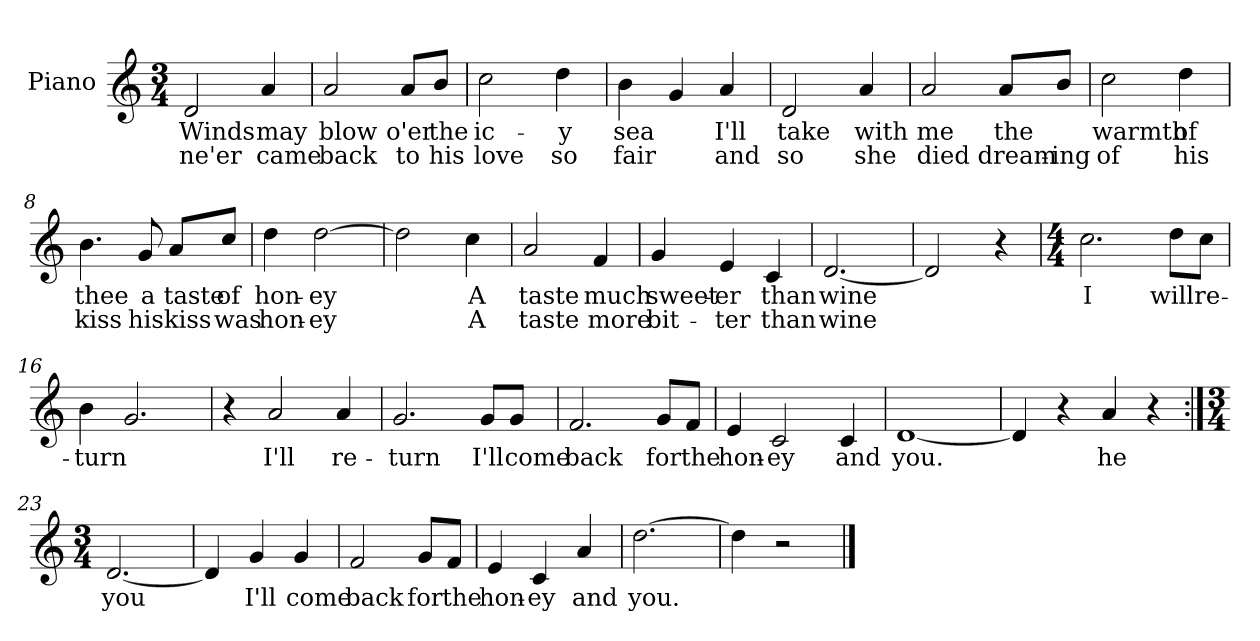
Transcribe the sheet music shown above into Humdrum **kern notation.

**kern	**text	**text
*part1	*part1	*part1
*staff1	*staff1	*staff1
*I"Piano	*	*
*I'Pno	*	*
*clefG2	*	*
*k[]	*	*
*C:	*	*
*M3/4	*	*
=1	=1	=1
2d/	Winds	ne'er
4a/	may	came
=2	=2	=2
2a/	blow	back
8a/L	o'er	to
8b/J	the	his
=3	=3	=3
2cc\	ic-	love
4dd\	-y	so
=4	=4	=4
4b\	sea	fair
4g/	.	.
4a/	I'll	and
!!LO:LB:g=z
=5	=5	=5
2d/	take	so
4a/	with	she
=6	=6	=6
2a/	me	died
8a/L	the	dream-
8b/J	.	-ing
=7	=7	=7
2cc\	warmth	of
4dd\	of	his
=8	=8	=8
4.b\	thee	kiss
8g/	a	his
8a/L	taste	kiss
8cc/J	of	was
!!LO:LB:g=z
=9	=9	=9
4dd\	hon-	hon-
[2dd\	-ey	-ey
=10	=10	=10
2dd\]	.	.
4cc\	A	A
=11	=11	=11
2a/	taste	taste
4f/	much	more
=12	=12	=12
4g/	sweet-	bit-
4e/	-er	-ter
4c/	than	than
!!LO:LB:g=z
=13	=13	=13
[2.d/	wine	wine
=14	=14	=14
2d/]	.	.
4r	.	.
=15	=15	=15
*M4/4	*	*
2.cc\	I	.
8dd\L	will	.
8cc\J	re-	.
=16	=16	=16
4b\	-turn	.
2.g/	.	.
=17	=17	=17
4r	.	.
2a/	I'll	.
4a/	re-	.
=18	=18	=18
2.g/	turn	.
8g/L	I'll	.
8g/J	come	.
!!LO:LB:g=z
=19	=19	=19
2.f/	back	.
8g/L	for	.
8f/J	the	.
=20	=20	=20
4e/	hon-	.
2c/	-ey	.
4c/	and	.
=21	=21	=21
[1d	you.	.
=22	=22	=22
4d/]	.	.
4r	.	.
4a/	he	.
4r	.	.
!!LO:LB:g=z
=23:|!	=23:|!	=23:|!
*M3/4	*	*
[2.d/	you	.
=24	=24	=24
4d/]	.	.
4g/	I'll	.
4g/	come	.
=25	=25	=25
2f/	back	.
8g/L	for	.
8f/J	the	.
=26	=26	=26
4e/	hon-	.
4c/	-ey	.
4a/	and	.
=27	=27	=27
[2.dd\	you.	.
=28	=28	=28
4dd\]	.	.
2r	.	.
==	==	==
*-	*-	*-
